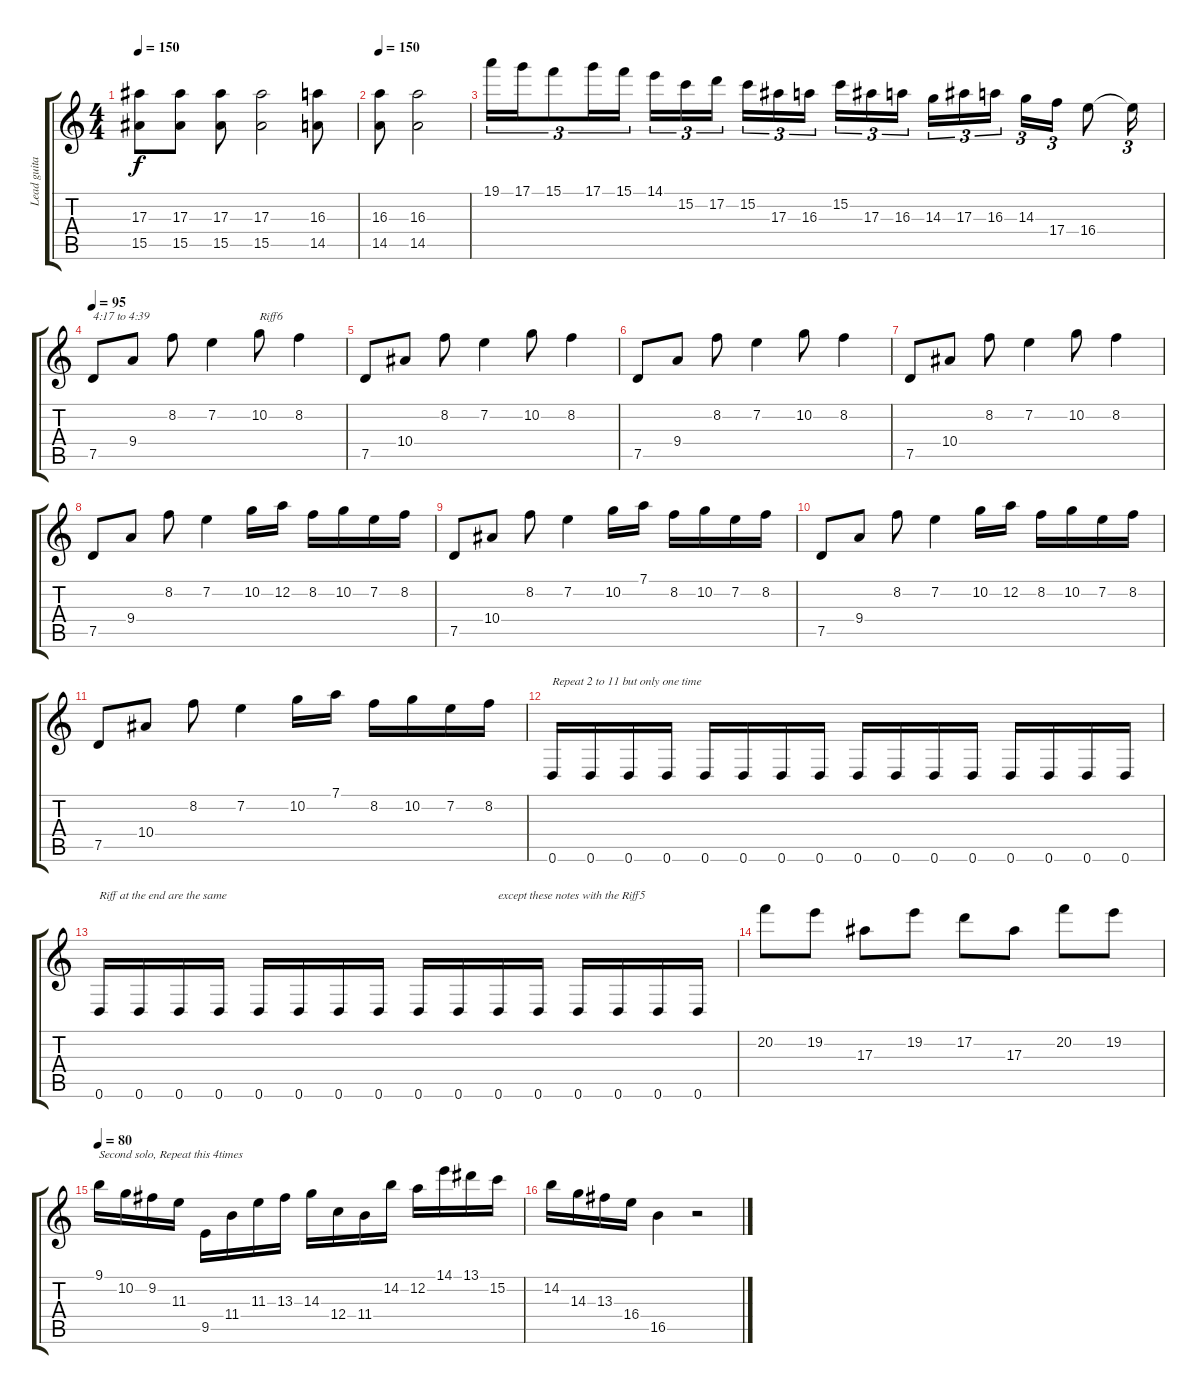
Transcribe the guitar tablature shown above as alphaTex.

\track ("Lead guitar" "Lead guita") {instrument distortionguitar}
\staff {score tabs}
\tuning (D4 A3 F3 C3 G2 D2) {hide}
\ts (4 4)
\tempo 150
\clef g2
\ks c
(17.3 15.5).8{dy f} (17.3 15.5).8 (17.3 15.5).8 (17.3 15.5).2 (16.3 14.5).8 |
\tempo 150
(16.3 14.5).8 (16.3 14.5).2 |
19.1.16{tu (3 2)} 17.1.16{tu (3 2)} 15.1.8{tu (3 2)} 17.1.16{tu (3 2)} 15.1.16{tu (3 2)} 14.1.16{tu (3 2)} 15.2.16{tu (3 2)} 17.2.16{tu (3 2)} 15.2.16{tu (3 2)} 17.3.16{tu (3 2)} 16.3.16{tu (3 2)} 15.2.16{tu (3 2)} 17.3.16{tu (3 2)} 16.3.16{tu (3 2)} 14.3.16{tu (3 2)} 17.3.16{tu (3 2)} 16.3.16{tu (3 2)} 14.3.16{tu (3 2)} 17.4.16{tu (3 2)} 16.4.8 16.4{t}.16{tu (3 2)} |
\tempo 95
7.5.8{txt "4:17 to 4:39"} 9.4.8 8.2.8 7.2.4 10.2.8{txt "Riff6"} 8.2.4 |
7.5.8 10.4.8 8.2.8 7.2.4 10.2.8 8.2.4 |
7.5.8 9.4.8 8.2.8 7.2.4 10.2.8 8.2.4 |
7.5.8 10.4.8 8.2.8 7.2.4 10.2.8 8.2.4 |
7.5.8 9.4.8 8.2.8 7.2.4 10.2.16 12.2.16 8.2.16 10.2.16 7.2.16 8.2.16 |
7.5.8 10.4.8 8.2.8 7.2.4 10.2.16 7.1.16 8.2.16 10.2.16 7.2.16 8.2.16 |
7.5.8 9.4.8 8.2.8 7.2.4 10.2.16 12.2.16 8.2.16 10.2.16 7.2.16 8.2.16 |
7.5.8 10.4.8 8.2.8 7.2.4 10.2.16 7.1.16 8.2.16 10.2.16 7.2.16 8.2.16 |
0.6.16{txt "Repeat 2 to 11 but only one time"} 0.6.16 0.6.16 0.6.16 0.6.16 0.6.16 0.6.16 0.6.16 0.6.16 0.6.16 0.6.16 0.6.16 0.6.16 0.6.16 0.6.16 0.6.16 |
0.6.16{txt "Riff at the end are the same"} 0.6.16 0.6.16 0.6.16 0.6.16 0.6.16 0.6.16 0.6.16 0.6.16 0.6.16 0.6.16{txt "except these notes with the Riff5"} 0.6.16 0.6.16 0.6.16 0.6.16 0.6.16 |
20.2.8 19.2.8 17.3.8 19.2.8 17.2.8 17.3.8 20.2.8 19.2.8 |
\tempo 80
9.1.16{txt "Second solo, Repeat this 4times"} 10.2.16 9.2.16 11.3.16 9.5.16 11.4.16 11.3.16 13.3.16 14.3.16 12.4.16 11.4.16 14.2.16 12.2.16 14.1.16 13.1.16 15.2.16 |
14.2.16 14.3.16 13.3.16 16.4.16 16.5.4 r.2
